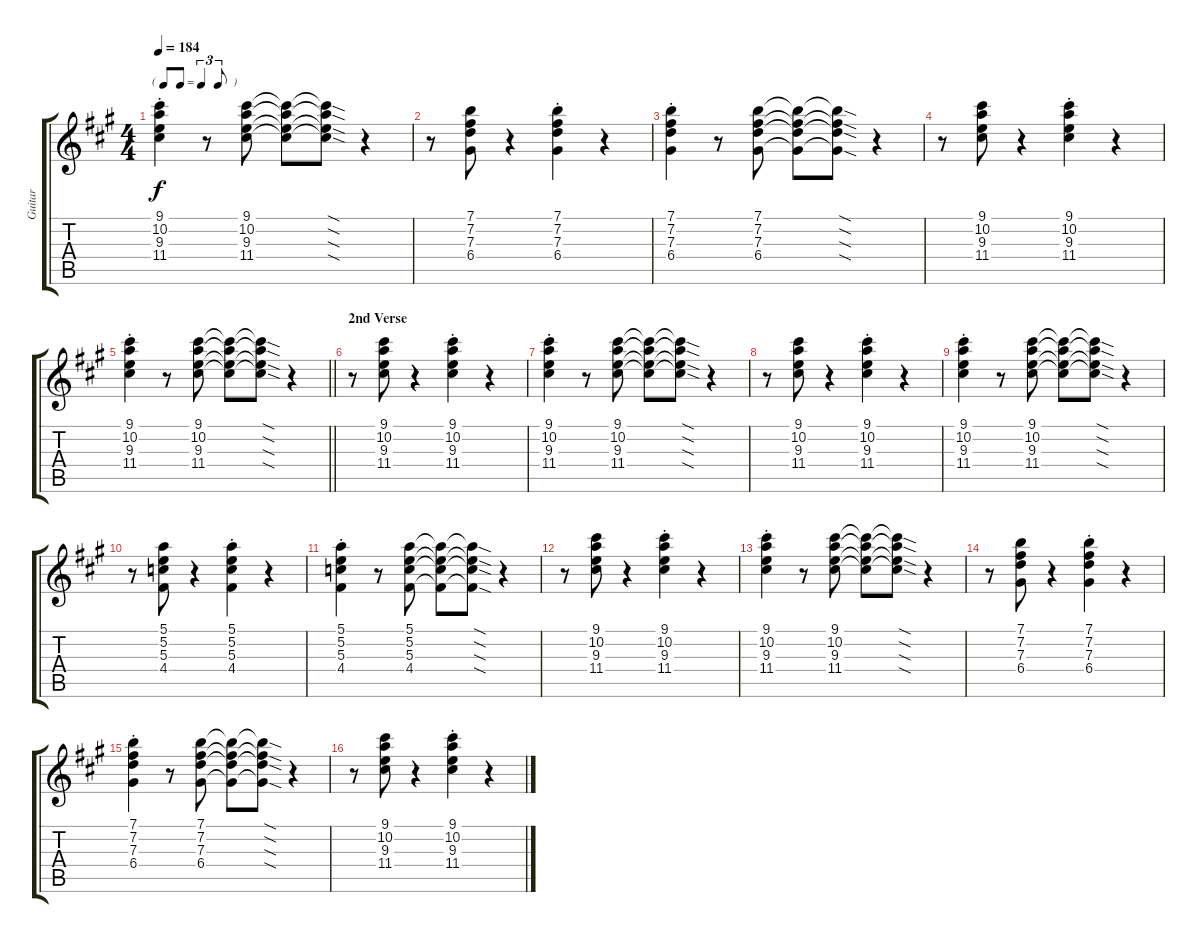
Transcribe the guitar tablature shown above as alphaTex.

\track ("Guitar" "Guitar") {instrument electricguitarjazz}
\staff {score tabs}
\tuning (E4 B3 G3 D3 A2 E2) {hide}
\ts (4 4)
\tf triplet8th
\tempo 184
\clef g2
\ks a
(9.1{st} 10.2{st} 9.3{st} 11.4{st}).4{dy f} r.8 (9.1 10.2 9.3 11.4).8 (9.1{t} 10.2{t} 9.3{t} 11.4{t}).8 (9.1{sod t} 10.2{sod t} 9.3{sod t} 11.4{sod t}).8 r.4 |
r.8 (7.1 7.2 7.3 6.4).8 r.4 (7.1{st} 7.2{st} 7.3{st} 6.4{st}).4 r.4 |
(7.1{st} 7.2{st} 7.3{st} 6.4{st}).4 r.8 (7.1 7.2 7.3 6.4).8 (7.1{t} 7.2{t} 7.3{t} 6.4{t}).8 (7.1{sod t} 7.2{sod t} 7.3{sod t} 6.4{sod t}).8 r.4 |
r.8 (9.1 10.2 9.3 11.4).8 r.4 (9.1{st} 10.2{st} 9.3{st} 11.4{st}).4 r.4 |
\barLineRight lightlight
(9.1{st} 10.2{st} 9.3{st} 11.4{st}).4 r.8 (9.1 10.2 9.3 11.4).8 (9.1{t} 10.2{t} 9.3{t} 11.4{t}).8 (9.1{sod t} 10.2{sod t} 9.3{sod t} 11.4{sod t}).8 r.4 |
\section ("" "2nd Verse")
r.8 (9.1 10.2 9.3 11.4).8 r.4 (9.1{st} 10.2{st} 9.3{st} 11.4{st}).4 r.4 |
(9.1{st} 10.2{st} 9.3{st} 11.4{st}).4 r.8 (9.1 10.2 9.3 11.4).8 (9.1{t} 10.2{t} 9.3{t} 11.4{t}).8 (9.1{sod t} 10.2{sod t} 9.3{sod t} 11.4{sod t}).8 r.4 |
r.8 (9.1 10.2 9.3 11.4).8 r.4 (9.1{st} 10.2{st} 9.3{st} 11.4{st}).4 r.4 |
(9.1{st} 10.2{st} 9.3{st} 11.4{st}).4 r.8 (9.1 10.2 9.3 11.4).8 (9.1{t} 10.2{t} 9.3{t} 11.4{t}).8 (9.1{sod t} 10.2{sod t} 9.3{sod t} 11.4{sod t}).8 r.4 |
r.8 (5.1 5.2 5.3 4.4).8 r.4 (5.1{st} 5.2{st} 5.3{st} 4.4{st}).4 r.4 |
(5.1{st} 5.2{st} 5.3{st} 4.4{st}).4 r.8 (5.1 5.2 5.3 4.4).8 (5.1{t} 5.2{t} 5.3{t} 4.4{t}).8 (5.1{sod t} 5.2{sod t} 5.3{sod t} 4.4{sod t}).8 r.4 |
r.8 (9.1 10.2 9.3 11.4).8 r.4 (9.1{st} 10.2{st} 9.3{st} 11.4{st}).4 r.4 |
(9.1{st} 10.2{st} 9.3{st} 11.4{st}).4 r.8 (9.1 10.2 9.3 11.4).8 (9.1{t} 10.2{t} 9.3{t} 11.4{t}).8 (9.1{sod t} 10.2{sod t} 9.3{sod t} 11.4{sod t}).8 r.4 |
r.8 (7.1 7.2 7.3 6.4).8 r.4 (7.1{st} 7.2{st} 7.3{st} 6.4{st}).4 r.4 |
(7.1{st} 7.2{st} 7.3{st} 6.4{st}).4 r.8 (7.1 7.2 7.3 6.4).8 (7.1{t} 7.2{t} 7.3{t} 6.4{t}).8 (7.1{sod t} 7.2{sod t} 7.3{sod t} 6.4{sod t}).8 r.4 |
r.8 (9.1 10.2 9.3 11.4).8 r.4 (9.1{st} 10.2{st} 9.3{st} 11.4{st}).4 r.4
